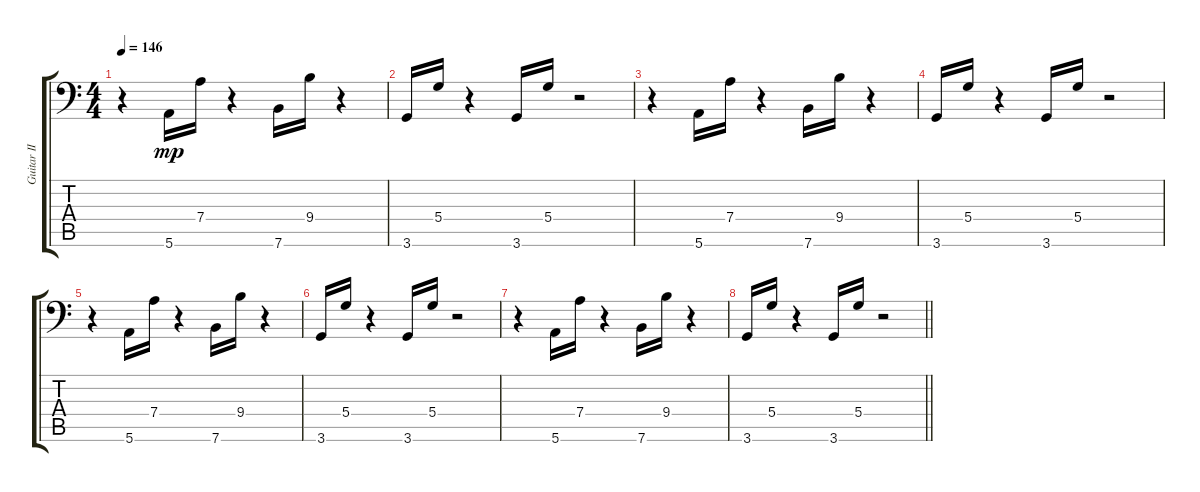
\track ("Guitar II (octaved)" "Guitar II ") {instrument overdrivenguitar}
\staff {score tabs}
\tuning (E3 B2 G2 D2 A1 E1) {hide}
\ts (4 4)
\tempo 146
\clef f4
\ks c
r.4{dy mp} 5.6.16 7.4.16 r.4 7.6.16 9.4.16 r.4 |
3.6.16 5.4.16 r.4 3.6.16 5.4.16 r.2 |
r.4 5.6.16 7.4.16 r.4 7.6.16 9.4.16 r.4 |
3.6.16 5.4.16 r.4 3.6.16 5.4.16 r.2 |
r.4 5.6.16 7.4.16 r.4 7.6.16 9.4.16 r.4 |
3.6.16 5.4.16 r.4 3.6.16 5.4.16 r.2 |
r.4 5.6.16 7.4.16 r.4 7.6.16 9.4.16 r.4 |
\barLineRight lightlight
3.6.16 5.4.16 r.4 3.6.16 5.4.16 r.2
